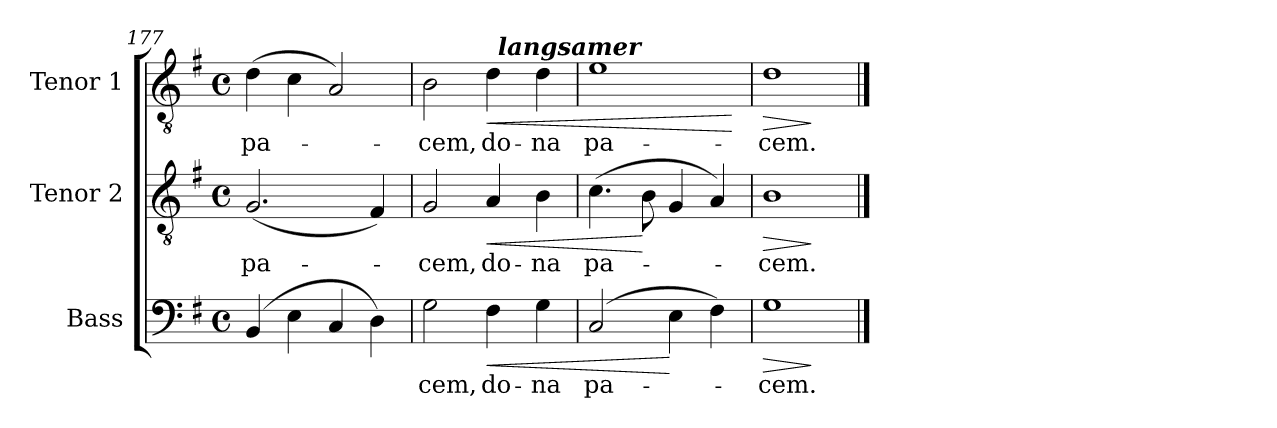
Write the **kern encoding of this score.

**kern	**text	**dynam	**kern	**text	**dynam	**kern	**text	**dynam
*part3	*part3	*part3	*part2	*part2	*part2	*part1	*part1	*part1
*staff3	*staff3	*staff3	*staff2	*staff2	*staff2	*staff1	*staff1	*staff1
*I"Bass	*	*	*I"Tenor 2	*	*	*I"Tenor 1	*	*
*I'B.	*	*	*I'T. 2	*	*	*I'T. 1	*	*
*clefF4	*	*	*clefGv2	*	*	*clefGv2	*	*
*k[f#]	*	*	*k[f#]	*	*	*k[f#]	*	*
*G:	*	*	*G:	*	*	*G:	*	*
*M4/4	*	*	*M4/4	*	*	*M4/4	*	*
*met(c)	*	*	*met(c)	*	*	*met(c)	*	*
=177	=177	=177	=177	=177	=177	=177	=177	=177
!	!	!	!	!LO:LY:b	!	!	!LO:LY:b	!
(4BB/	.	.	(<2.G/	pa-	.	(>4d\	pa-	.
4E\	.	.	.	.	.	4c\	.	.
4C/	.	.	.	.	.	2A/)	.	.
4D\)	.	.	4F#/)	.	.	.	.	.
=178	=178	=178	=178	=178	=178	=178	=178	=178
!	!LO:LY:b	!	!	!LO:LY:b	!	!	!LO:LY:b	!
*	*	*	*	*	*	*^	*	*
2G\	-cem,	.	2G/	-cem,	.	2B\	2ryy	-cem,	.
!	!LO:LY:b	!LO:HP:b	!	!LO:LY:b	!LO:HP:b	!	!	!LO:LY:b	!LO:HP:b
4F#\	do-	<	4A/	do-	<	4d\	32ryy	do-	<
!	!	!	!	!	!	!	!LO:TX:a:Bi:t=langsamer	!	!
.	.	.	.	.	.	.	4...ryy	.	.
!	!LO:LY:b	!	!	!LO:LY:b	!	!	!	!LO:LY:b	!
4G\	-na	.	4B\	-na	.	4d\	.	-na	.
=179	=179	=179	=179	=179	=179	=179	=179	=179	=179
!	!LO:LY:b	!	!	!LO:LY:b	!	!	!	!LO:LY:b	!
*	*	*	*	*	*	*v	*v	*	*
(2C/	pa-	.	(>4.c\	pa-	.	1e	pa-	.
.	.	.	8B\	.	[	.	.	.
4E\	.	[	4G/	.	.	.	.	.
4F#\)	.	.	4A/)	.	.	.	.	.
.	.	.	.	.	.	.	.	[
=180	=180	=180	=180	=180	=180	=180	=180	=180
!	!LO:LY:b	!LO:HP:b	!	!LO:LY:b	!LO:HP:b	!	!LO:LY:b	!LO:HP:b
1G	-cem.	>	1B	-cem.	>	1d	-cem.	>
.	.	]	.	.	]	.	.	]
==	==	==	==	==	==	==	==	==
*-	*-	*-	*-	*-	*-	*-	*-	*-
